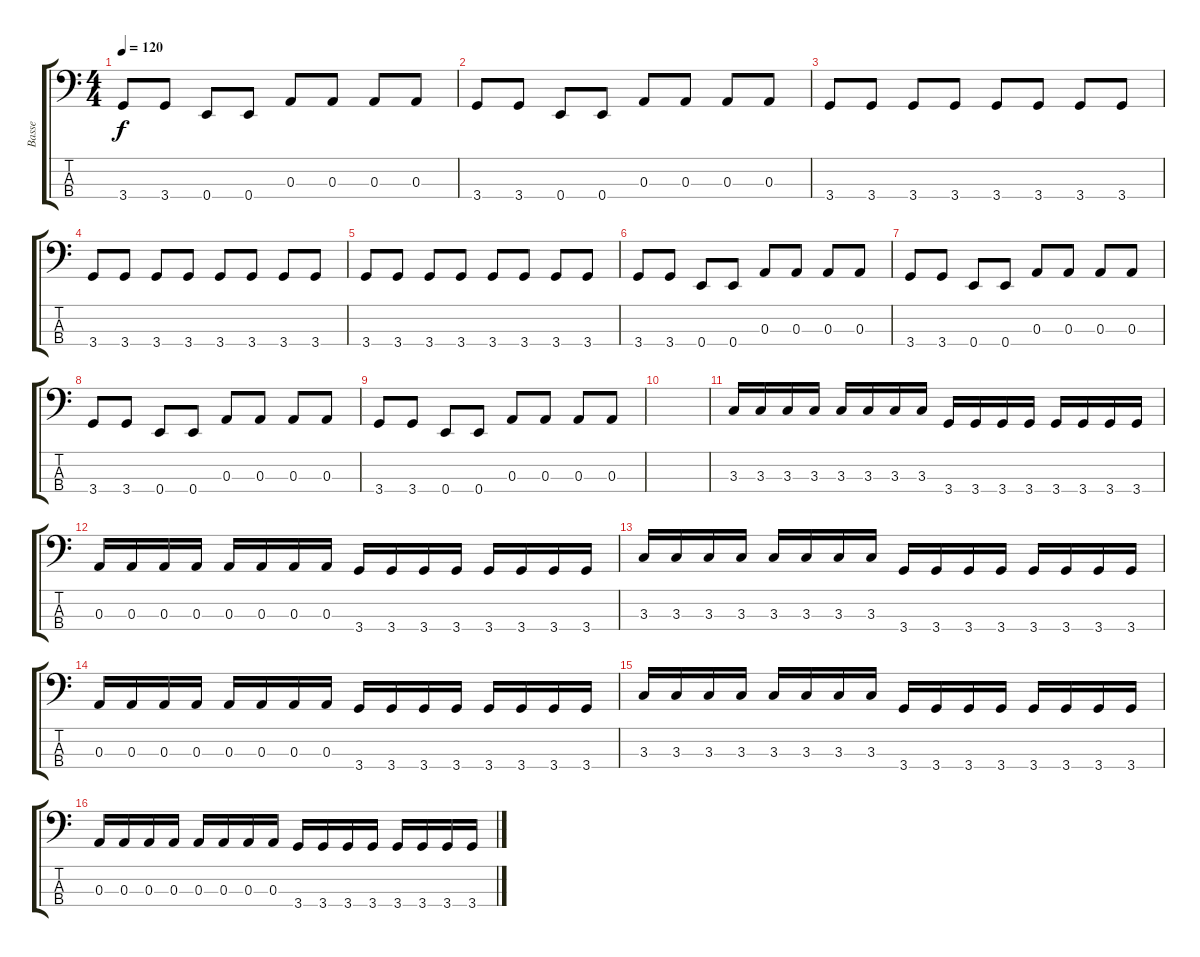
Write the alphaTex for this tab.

\track ("Basse" "Basse") {instrument electricbassfinger}
\staff {score tabs}
\tuning (G2 D2 A1 E1) {hide}
\ts (4 4)
\tempo 120
\clef f4
\ks c
3.4.8{dy f} 3.4.8 0.4.8 0.4.8 0.3.8 0.3.8 0.3.8 0.3.8 |
3.4.8 3.4.8 0.4.8 0.4.8 0.3.8 0.3.8 0.3.8 0.3.8 |
3.4.8 3.4.8 3.4.8 3.4.8 3.4.8 3.4.8 3.4.8 3.4.8 |
3.4.8 3.4.8 3.4.8 3.4.8 3.4.8 3.4.8 3.4.8 3.4.8 |
3.4.8 3.4.8 3.4.8 3.4.8 3.4.8 3.4.8 3.4.8 3.4.8 |
3.4.8 3.4.8 0.4.8 0.4.8 0.3.8 0.3.8 0.3.8 0.3.8 |
3.4.8 3.4.8 0.4.8 0.4.8 0.3.8 0.3.8 0.3.8 0.3.8 |
3.4.8 3.4.8 0.4.8 0.4.8 0.3.8 0.3.8 0.3.8 0.3.8 |
3.4.8 3.4.8 0.4.8 0.4.8 0.3.8 0.3.8 0.3.8 0.3.8 |
|
3.3.16 3.3.16 3.3.16 3.3.16 3.3.16 3.3.16 3.3.16 3.3.16 3.4.16 3.4.16 3.4.16 3.4.16 3.4.16 3.4.16 3.4.16 3.4.16 |
0.3.16 0.3.16 0.3.16 0.3.16 0.3.16 0.3.16 0.3.16 0.3.16 3.4.16 3.4.16 3.4.16 3.4.16 3.4.16 3.4.16 3.4.16 3.4.16 |
3.3.16 3.3.16 3.3.16 3.3.16 3.3.16 3.3.16 3.3.16 3.3.16 3.4.16 3.4.16 3.4.16 3.4.16 3.4.16 3.4.16 3.4.16 3.4.16 |
0.3.16 0.3.16 0.3.16 0.3.16 0.3.16 0.3.16 0.3.16 0.3.16 3.4.16 3.4.16 3.4.16 3.4.16 3.4.16 3.4.16 3.4.16 3.4.16 |
3.3.16 3.3.16 3.3.16 3.3.16 3.3.16 3.3.16 3.3.16 3.3.16 3.4.16 3.4.16 3.4.16 3.4.16 3.4.16 3.4.16 3.4.16 3.4.16 |
0.3.16 0.3.16 0.3.16 0.3.16 0.3.16 0.3.16 0.3.16 0.3.16 3.4.16 3.4.16 3.4.16 3.4.16 3.4.16 3.4.16 3.4.16 3.4.16
